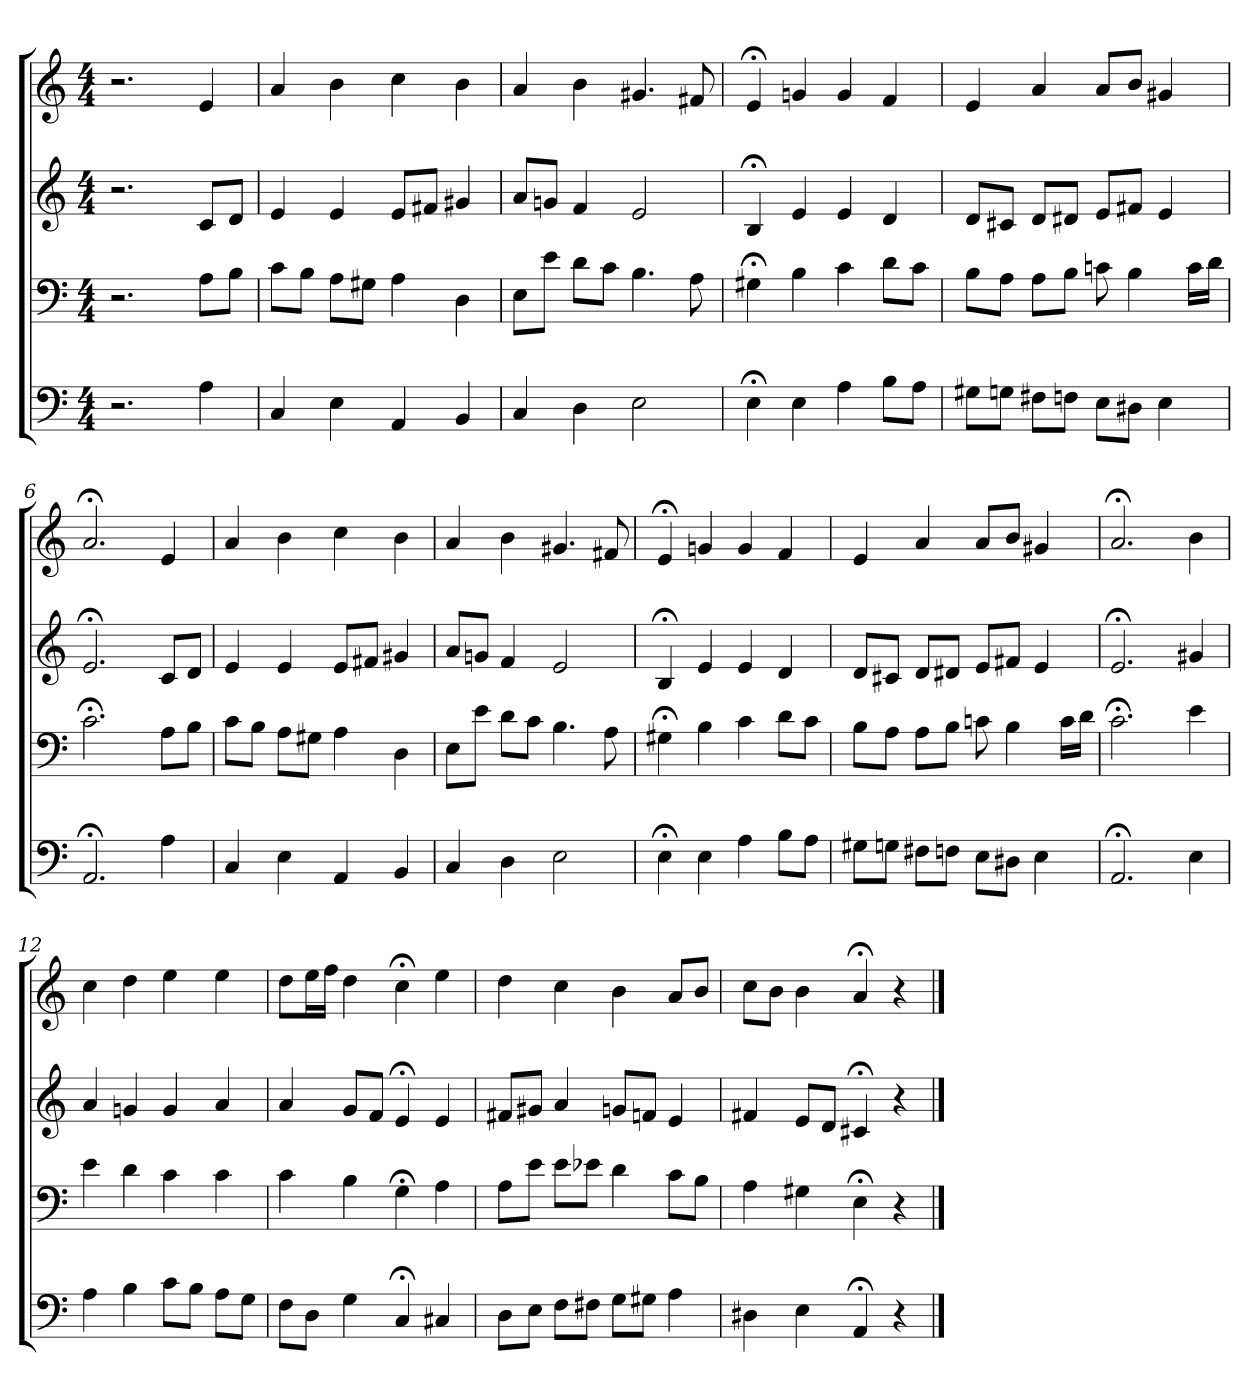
**kern	**kern	**kern	**kern
*part4	*part3	*part2	*part1
*staff4	*staff3	*staff2	*staff1
*clefF4	*clefF4	*clefG2	*clefG2
*M4/4	*M4/4	*M4/4	*M4/4
=1	=1	=1	=1
2.r	2.r	2.r	2.r
4A	8A\L	8c/L	4e
.	8B\J	8d/J	.
=2	=2	=2	=2
4C	8c\L	4e	4a
.	8B\J	.	.
4E	8A\L	4e	4b
.	8G#X\J	.	.
4AA	4A	8e/L	4cc
.	.	8f#X/J	.
4BB	4D	4g#X	4b
=3	=3	=3	=3
4C	8E\L	8a/L	4a
.	8e\J	8gn/J	.
4D	8d\L	4f	4b
.	8c\J	.	.
2E	4.B	2e	4.g#X
.	8A	.	8f#X
=4	=4	=4	=4
4E;<	4G#X;<	4B;<	4e;<
4E	4B	4e	4gn
4A	4c	4e	4g
8B\L	8d\L	4d	4f
8A\J	8c\J	.	.
=5	=5	=5	=5
8G#X\L	8B\L	8d/L	4e
8Gn\J	8A\J	8c#X/J	.
8F#X\L	8A\L	8d/L	4a
8Fn\J	8B\J	8d#X/J	.
8E\L	8cn	8e/L	8a/L
8D#X\J	4B	8f#X/J	8b/J
4E	.	4e	4g#X
.	16c\LL	.	.
.	16d\JJ	.	.
=6	=6	=6	=6
2.AA;<	2.c;<	2.e;<	2.a;<
4A	8A\L	8c/L	4e
.	8B\J	8d/J	.
=7	=7	=7	=7
4C	8c\L	4e	4a
.	8B\J	.	.
4E	8A\L	4e	4b
.	8G#X\J	.	.
4AA	4A	8e/L	4cc
.	.	8f#X/J	.
4BB	4D	4g#X	4b
=8	=8	=8	=8
4C	8E\L	8a/L	4a
.	8e\J	8gn/J	.
4D	8d\L	4f	4b
.	8c\J	.	.
2E	4.B	2e	4.g#X
.	8A	.	8f#X
=9	=9	=9	=9
4E;<	4G#X;<	4B;<	4e;<
4E	4B	4e	4gn
4A	4c	4e	4g
8B\L	8d\L	4d	4f
8A\J	8c\J	.	.
=10	=10	=10	=10
8G#X\L	8B\L	8d/L	4e
8Gn\J	8A\J	8c#X/J	.
8F#X\L	8A\L	8d/L	4a
8Fn\J	8B\J	8d#X/J	.
8E\L	8cn	8e/L	8a/L
8D#X\J	4B	8f#X/J	8b/J
4E	.	4e	4g#X
.	16c\LL	.	.
.	16d\JJ	.	.
=11	=11	=11	=11
2.AA;<	2.c;<	2.e;<	2.a;<
4E	4e	4g#X	4b
=12	=12	=12	=12
4A	4e	4a	4cc
4B	4d	4gn	4dd
8c\L	4c	4g	4ee
8B\J	.	.	.
8A\L	4c	4a	4ee
8G\J	.	.	.
=13	=13	=13	=13
8F\L	4c	4a	8dd\L
8D\J	.	.	16ee\L
.	.	.	16ff\JJ
4G	4B	8g/L	4dd
.	.	8f/J	.
4C;<	4G;<	4e;<	4cc;<
4C#X	4A	4e	4ee
=14	=14	=14	=14
8D\L	8A\L	8f#X/L	4dd
8E\J	8e\J	8g#X/J	.
8F\L	8e\L	4a	4cc
8F#X\J	8e-X\J	.	.
8G\L	4d	8gn/L	4b
8G#X\J	.	8fn/J	.
4A	8c\L	4e	8a/L
.	8B\J	.	8b/J
=15	=15	=15	=15
4D#X	4A	4f#X	8cc\L
.	.	.	8b\J
4E	4G#X	8e/L	4b
.	.	8d/J	.
4AA;<	4E;<	4c#X;<	4a;<
4r	4r	4r	4r
==	==	==	==
*-	*-	*-	*-
